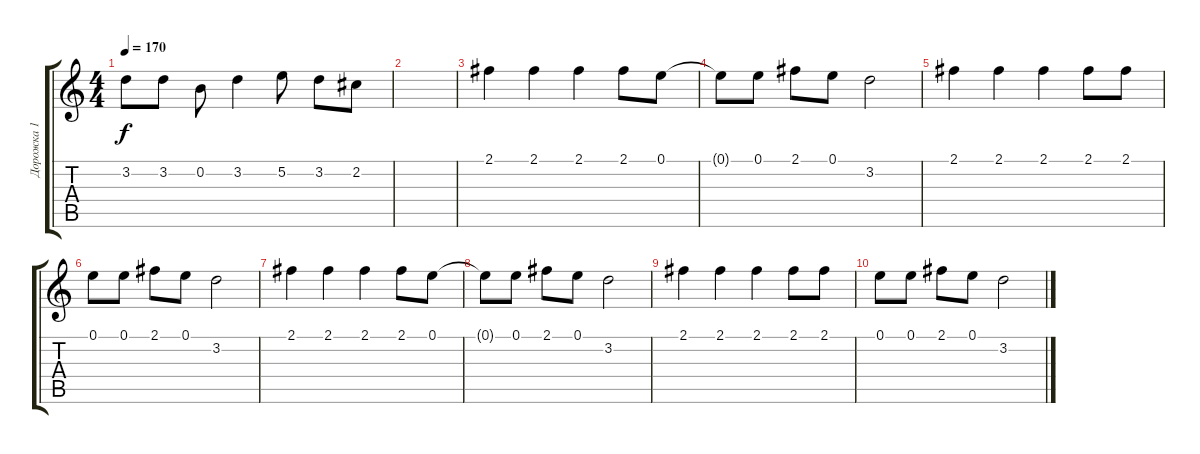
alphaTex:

\track ("Дорожка 1" "Дорожка 1") {instrument distortionguitar}
\staff {score tabs}
\tuning (E4 B3 G3 D3 A2 E2) {hide}
\ts (4 4)
\tempo 170
\clef g2
\ks c
3.2.8{dy f} 3.2.8 0.2.8 3.2.4 5.2.8 3.2.8 2.2.8 |
|
2.1.4{volume 16} 2.1.4 2.1.4 2.1.8 0.1.8 |
0.1{t}.8 0.1.8 2.1.8 0.1.8 3.2.2 |
2.1.4{volume 16} 2.1.4 2.1.4 2.1.8 2.1.8 |
0.1.8 0.1.8 2.1.8 0.1.8 3.2.2 |
2.1.4{volume 16} 2.1.4 2.1.4 2.1.8 0.1.8 |
0.1{t}.8 0.1.8 2.1.8 0.1.8 3.2.2 |
2.1.4{volume 16} 2.1.4 2.1.4 2.1.8 2.1.8 |
0.1.8 0.1.8 2.1.8 0.1.8 3.2.2
